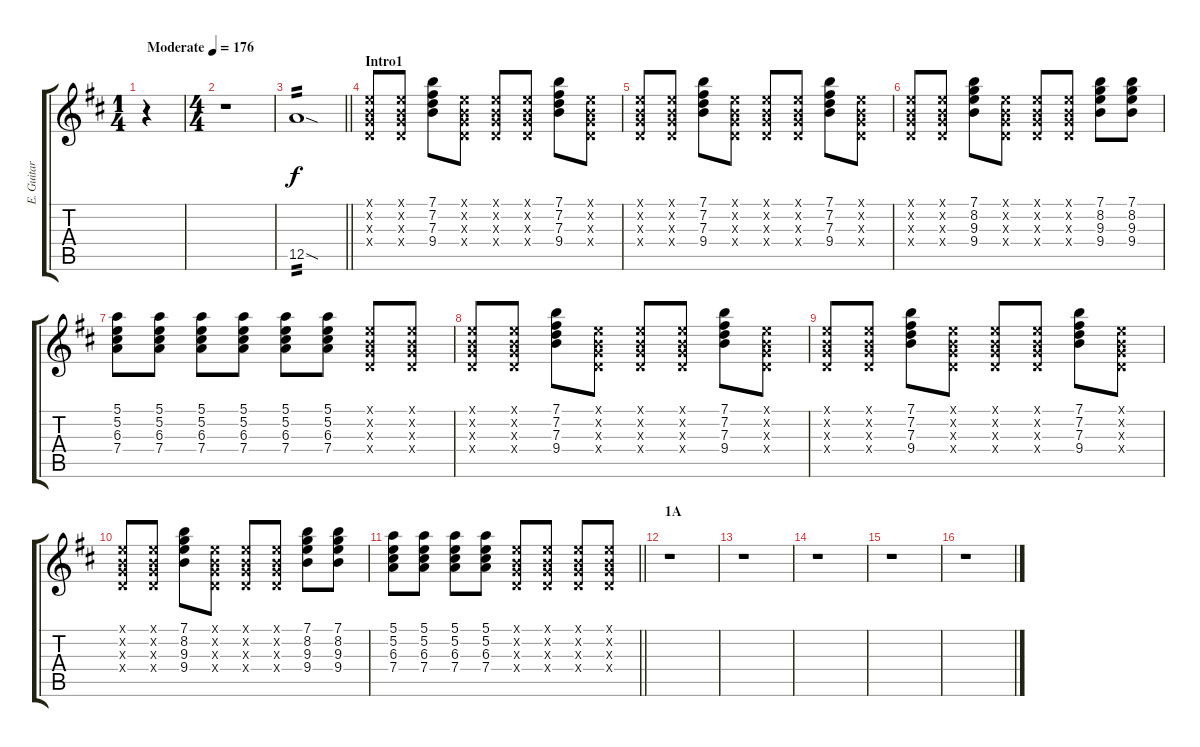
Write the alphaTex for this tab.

\track ("E. Guitar I" "E. Guitar ") {instrument overdrivenguitar}
\staff {score tabs}
\tuning (E4 B3 G3 D3 A2 E2) {hide}
\ts (1 4)
\tempo (176 "Moderate")
\clef g2
\ks d
r.4{dy f instrument overdrivenguitar} |
\ts (4 4)
r.1 |
\barLineRight lightlight
12.5{sod}.1{tp 2} |
\section ("" "Intro1")
(0.1{x} 0.2{x} 0.3{x} 0.4{x}).8 (0.1{x} 0.2{x} 0.3{x} 0.4{x}).8 (7.1 7.2 7.3 9.4).8 (0.1{x} 0.2{x} 0.3{x} 0.4{x}).8 (0.1{x} 0.2{x} 0.3{x} 0.4{x}).8 (0.1{x} 0.2{x} 0.3{x} 0.4{x}).8 (7.1 7.2 7.3 9.4).8 (0.1{x} 0.2{x} 0.3{x} 0.4{x}).8 |
(0.1{x} 0.2{x} 0.3{x} 0.4{x}).8 (0.1{x} 0.2{x} 0.3{x} 0.4{x}).8 (7.1 7.2 7.3 9.4).8 (0.1{x} 0.2{x} 0.3{x} 0.4{x}).8 (0.1{x} 0.2{x} 0.3{x} 0.4{x}).8 (0.1{x} 0.2{x} 0.3{x} 0.4{x}).8 (7.1 7.2 7.3 9.4).8 (0.1{x} 0.2{x} 0.3{x} 0.4{x}).8 |
(0.1{x} 0.2{x} 0.3{x} 0.4{x}).8 (0.1{x} 0.2{x} 0.3{x} 0.4{x}).8 (7.1 8.2 9.3 9.4).8 (0.1{x} 0.2{x} 0.3{x} 0.4{x}).8 (0.1{x} 0.2{x} 0.3{x} 0.4{x}).8 (0.1{x} 0.2{x} 0.3{x} 0.4{x}).8 (7.1 8.2 9.3 9.4).8 (7.1 8.2 9.3 9.4).8 |
(5.1 5.2 6.3 7.4).8 (5.1 5.2 6.3 7.4).8 (5.1 5.2 6.3 7.4).8 (5.1 5.2 6.3 7.4).8 (5.1 5.2 6.3 7.4).8 (5.1 5.2 6.3 7.4).8 (0.1{x} 0.2{x} 0.3{x} 0.4{x}).8 (0.1{x} 0.2{x} 0.3{x} 0.4{x}).8 |
(0.1{x} 0.2{x} 0.3{x} 0.4{x}).8 (0.1{x} 0.2{x} 0.3{x} 0.4{x}).8 (7.1 7.2 7.3 9.4).8 (0.1{x} 0.2{x} 0.3{x} 0.4{x}).8 (0.1{x} 0.2{x} 0.3{x} 0.4{x}).8 (0.1{x} 0.2{x} 0.3{x} 0.4{x}).8 (7.1 7.2 7.3 9.4).8 (0.1{x} 0.2{x} 0.3{x} 0.4{x}).8 |
(0.1{x} 0.2{x} 0.3{x} 0.4{x}).8 (0.1{x} 0.2{x} 0.3{x} 0.4{x}).8 (7.1 7.2 7.3 9.4).8 (0.1{x} 0.2{x} 0.3{x} 0.4{x}).8 (0.1{x} 0.2{x} 0.3{x} 0.4{x}).8 (0.1{x} 0.2{x} 0.3{x} 0.4{x}).8 (7.1 7.2 7.3 9.4).8 (0.1{x} 0.2{x} 0.3{x} 0.4{x}).8 |
(0.1{x} 0.2{x} 0.3{x} 0.4{x}).8 (0.1{x} 0.2{x} 0.3{x} 0.4{x}).8 (7.1 8.2 9.3 9.4).8 (0.1{x} 0.2{x} 0.3{x} 0.4{x}).8 (0.1{x} 0.2{x} 0.3{x} 0.4{x}).8 (0.1{x} 0.2{x} 0.3{x} 0.4{x}).8 (7.1 8.2 9.3 9.4).8 (7.1 8.2 9.3 9.4).8 |
\barLineRight lightlight
(5.1 5.2 6.3 7.4).8 (5.1 5.2 6.3 7.4).8 (5.1 5.2 6.3 7.4).8 (5.1 5.2 6.3 7.4).8 (0.1{x} 0.2{x} 0.3{x} 0.4{x}).8 (0.1{x} 0.2{x} 0.3{x} 0.4{x}).8 (0.1{x} 0.2{x} 0.3{x} 0.4{x}).8 (0.1{x} 0.2{x} 0.3{x} 0.4{x}).8 |
\section ("" "1A")
r.1 |
r.1 |
r.1 |
r.1 |
r.1
